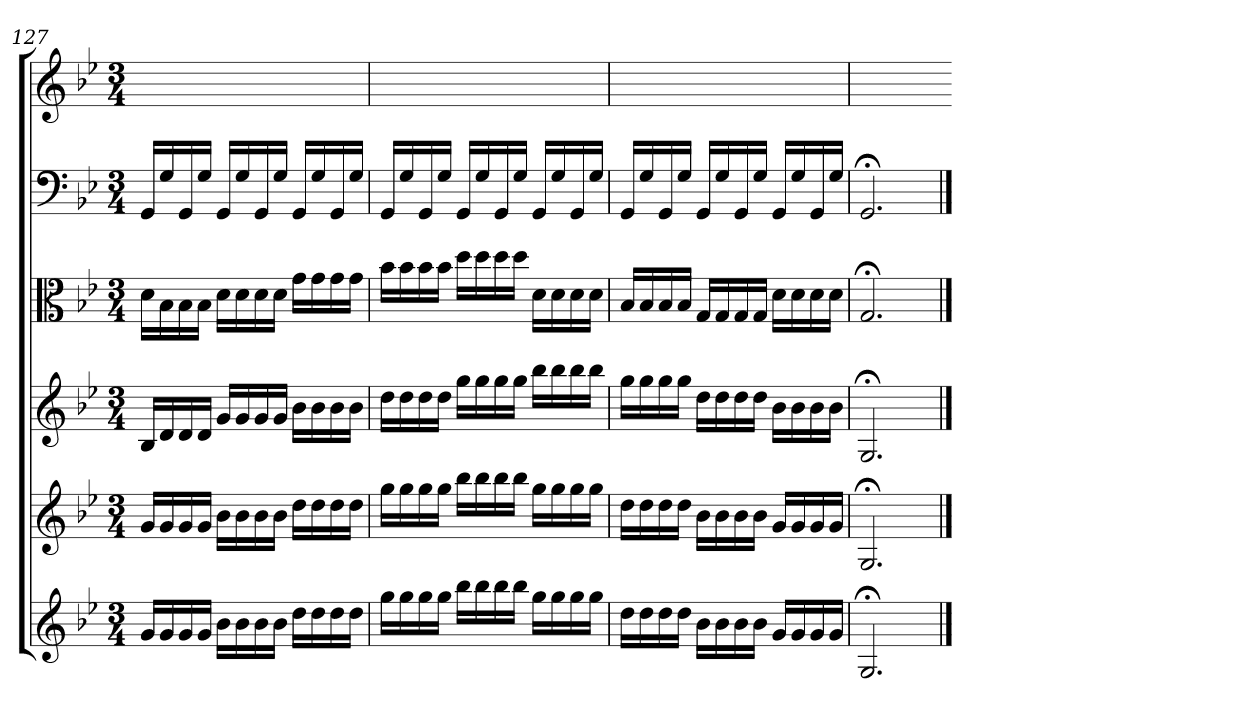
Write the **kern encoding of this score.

**kern	**kern	**kern	**kern	**kern	**kern
*part6	*part5	*part4	*part3	*part2	*part1
*staff6	*staff5	*staff4	*staff3	*staff2	*staff1
*clefG2	*clefG2	*clefG2	*clefC3	*clefF4	*clefG2
*k[b-e-]	*k[b-e-]	*k[b-e-]	*k[b-e-]	*k[b-e-]	*k[b-e-]
*g:	*g:	*g:	*g:	*g:	*g:
*M3/4	*M3/4	*M3/4	*M3/4	*M3/4	*M3/4
=127	=127	=127	=127	=127	=127
16g/LL	16g/LL	16B-/LL	16d\LL	16GG/LL	2.ryy
16g/	16g/	16d/	16B-\	16G/	.
16g/	16g/	16d/	16B-\	16GG/	.
16g/JJ	16g/JJ	16d/JJ	16B-\JJ	16G/JJ	.
16b-\LL	16b-\LL	16g/LL	16d\LL	16GG/LL	.
16b-\	16b-\	16g/	16d\	16G/	.
16b-\	16b-\	16g/	16d\	16GG/	.
16b-\JJ	16b-\JJ	16g/JJ	16d\JJ	16G/JJ	.
16dd\LL	16dd\LL	16b-\LL	16g\LL	16GG/LL	.
16dd\	16dd\	16b-\	16g\	16G/	.
16dd\	16dd\	16b-\	16g\	16GG/	.
16dd\JJ	16dd\JJ	16b-\JJ	16g\JJ	16G/JJ	.
=128	=128	=128	=128	=128	=128
16gg\LL	16gg\LL	16dd\LL	16b-\LL	16GG/LL	2.ryy
16gg\	16gg\	16dd\	16b-\	16G/	.
16gg\	16gg\	16dd\	16b-\	16GG/	.
16gg\JJ	16gg\JJ	16dd\JJ	16b-\JJ	16G/JJ	.
16bb-\LL	16bb-\LL	16gg\LL	16dd\LL	16GG/LL	.
16bb-\	16bb-\	16gg\	16dd\	16G/	.
16bb-\	16bb-\	16gg\	16dd\	16GG/	.
16bb-\JJ	16bb-\JJ	16gg\JJ	16dd\JJ	16G/JJ	.
16gg\LL	16gg\LL	16bb-\LL	16d\LL	16GG/LL	.
16gg\	16gg\	16bb-\	16d\	16G/	.
16gg\	16gg\	16bb-\	16d\	16GG/	.
16gg\JJ	16gg\JJ	16bb-\JJ	16d\JJ	16G/JJ	.
=129	=129	=129	=129	=129	=129
16dd\LL	16dd\LL	16gg\LL	16B-/LL	16GG/LL	2.ryy
16dd\	16dd\	16gg\	16B-/	16G/	.
16dd\	16dd\	16gg\	16B-/	16GG/	.
16dd\JJ	16dd\JJ	16gg\JJ	16B-/JJ	16G/JJ	.
16b-\LL	16b-\LL	16dd\LL	16G/LL	16GG/LL	.
16b-\	16b-\	16dd\	16G/	16G/	.
16b-\	16b-\	16dd\	16G/	16GG/	.
16b-\JJ	16b-\JJ	16dd\JJ	16G/JJ	16G/JJ	.
16g/LL	16g/LL	16b-\LL	16d\LL	16GG/LL	.
16g/	16g/	16b-\	16d\	16G/	.
16g/	16g/	16b-\	16d\	16GG/	.
16g/JJ	16g/JJ	16b-\JJ	16d\JJ	16G/JJ	.
=130	=130	=130	=130	=130	=130
2.G;</	2.G;</	2.G;</	2.G;</	2.GG;</	2.ryy
==	==	==	==	==	=
*-	*-	*-	*-	*-	*-
